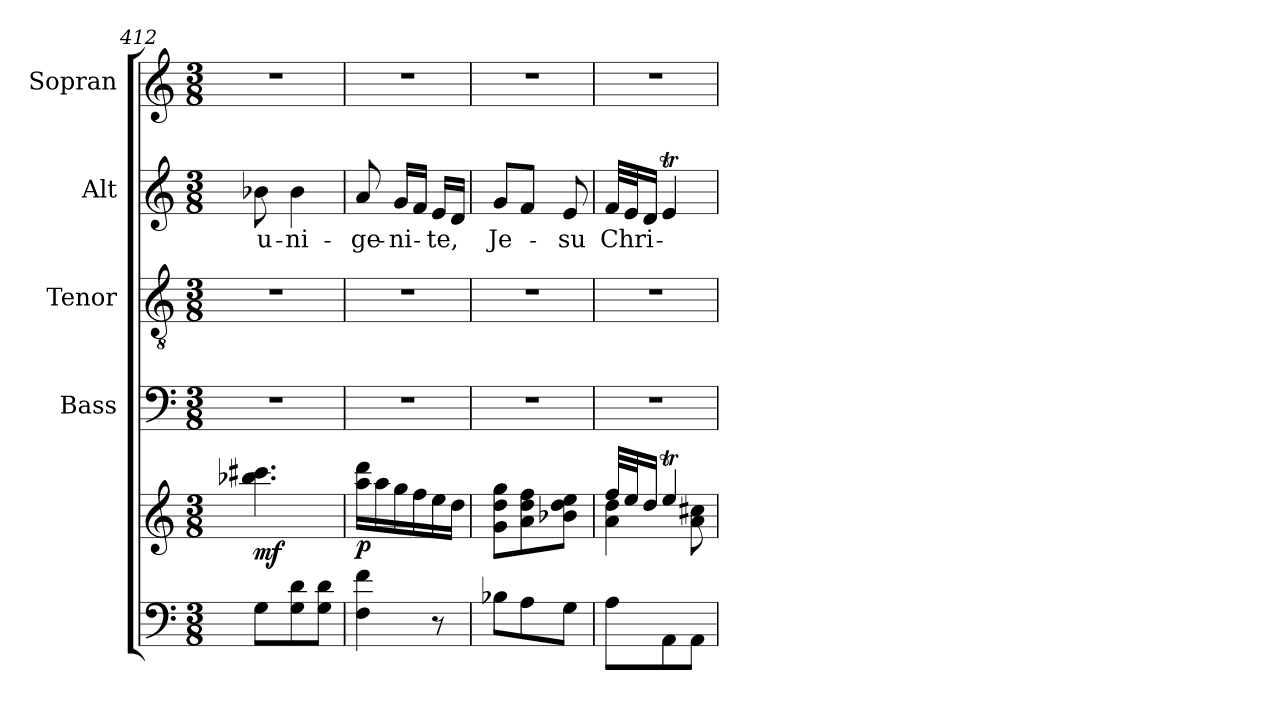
**kern	**kern	**dynam	**kern	**kern	**kern	**text	**kern
*part5	*part5	*part5	*part4	*part3	*part2	*part2	*part1
*staff6	*staff5	*staff5/6	*staff4	*staff3	*staff2	*staff2	*staff1
*	*	*	*I"Bass	*I"Tenor	*I"Alt	*	*I"Sopran
*	*	*	*I'B.	*I'T.	*I'A.	*	*I'S.
!!LO:LB:g=z
*clefF4	*clefG2	*	*clefF4	*clefGv2	*clefG2	*	*clefG2
*k[]	*k[]	*	*k[]	*k[]	*k[]	*	*k[]
*C:	*C:	*	*C:	*C:	*C:	*	*C:
*M3/8	*M3/8	*	*M3/8	*M3/8	*M3/8	*	*M3/8
=412	=412	=412	=412	=412	=412	=412	=412
!	!	!LO:DY:b	!	!	!	!LO:LY:b	!
8G\L	4.bb-X\ 4.ccc#X\	mf	4.r	4.r	8b-X\	u-	4.r
!	!	!	!	!	!	!LO:LY:b	!
8G\ 8d\	.	.	.	.	4b-\	-ni-	.
8G\ 8d\J	.	.	.	.	.	.	.
=413	=413	=413	=413	=413	=413	=413	=413
!	!	!LO:DY:b	!	!	!	!LO:LY:b	!
4F\ 4f\	16aa\ 16ddd\LL	p	4.r	4.r	8a/	-ge-	4.r
.	16aa\	.	.	.	.	.	.
!	!	!	!	!	!	!LO:LY:b	!
.	16gg\	.	.	.	16g/LL	-ni-	.
.	16ff\	.	.	.	16f/JJ	.	.
!	!	!	!	!	!	!LO:LY:b	!
8r	16ee\	.	.	.	16e/LL	-te,	.
.	16dd\JJ	.	.	.	16d/JJ	.	.
=414	=414	=414	=414	=414	=414	=414	=414
!	!	!	!	!	!	!LO:LY:b	!
8B-X\L	8g\ 8dd\ 8gg\L	.	4.r	4.r	8g/L	Je-	4.r
8A\	8a\ 8dd\ 8ff\	.	.	.	8f/J	.	.
!	!	!	!	!	!	!LO:LY:b	!
8G\J	8b-X\ 8dd\ 8ee\J	.	.	.	8e/	-su	.
=415	=415	=415	=415	=415	=415	=415	=415
*	*^	*	*	*	*	*	*
!	!	!	!	!	!	!	!LO:LY:b	!
8A\L	32ff/LLL	4a\ 4dd\	.	4.r	4.r	32f/LLL	Chri-	4.r
.	32ee/J	.	.	.	.	32e/J	.	.
.	16dd/JJ	.	.	.	.	16d/JJ	.	.
8AA\	4eet/	.	.	.	.	4et/	.	.
8AA\J	.	8a\ 8cc#X\	.	.	.	.	.	.
*	*v	*v	*	*	*	*	*	*
=	=	=	=	=	=	=	=
*-	*-	*-	*-	*-	*-	*-	*-
